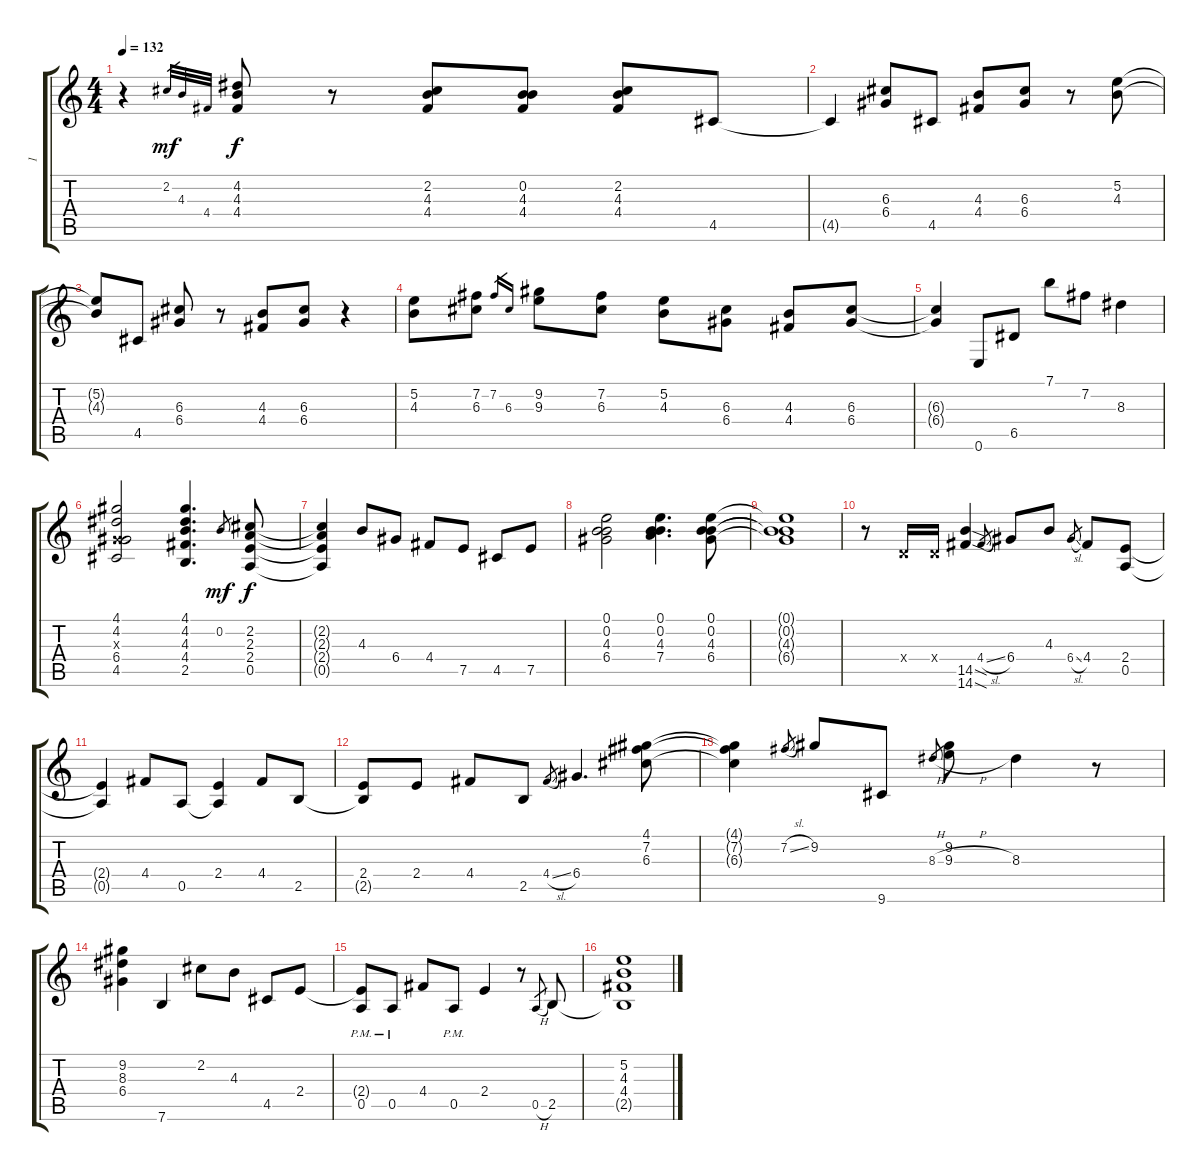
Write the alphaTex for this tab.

\track ("1" "1") {instrument acousticguitarsteel}
\staff {score tabs}
\tuning (E4 B3 G3 D3 A2 E2) {hide}
\ts (4 4)
\tempo 132
\clef g2
\ks c
r.4{dy f} 2.2.32{gr dy mf} 4.3.32{gr} 4.4.32{gr} (4.2 4.3 4.4).8{dy f} r.8 (2.2 4.3 4.4).8 (0.2 4.3 4.4).8 (2.2 4.3 4.4).8 4.5.8 |
4.5{t}.4 (6.3 6.4).8 4.5.8 (4.3 4.4).8 (6.3 6.4).8 r.8 (5.2 4.3).8 |
(5.2{t} 4.3{t}).8 4.5.8 (6.3 6.4).8 r.8 (4.3 4.4).8 (6.3 6.4).8 r.4 |
(5.2 4.3).8 (7.2 6.3).8 7.2.16{gr} 6.3.16{gr} (9.2 9.3).8 (7.2 6.3).8 (5.2 4.3).8 (6.3 6.4).8 (4.3 4.4).8 (6.3 6.4).8 |
(6.3{t} 6.4{t}).4 0.6.8 6.5.8 7.1.8 7.2.8 8.3.4 |
(4.1 4.2 0.3{x} 6.4 4.5).2 (4.1 4.2 4.3 4.4 2.5).4{d} 0.2.8{gr dy mf} (2.2 2.3 2.4 0.5).8{dy f} |
(2.2{t} 2.3{t} 2.4{t} 0.5{t}).4 4.3.8 6.4.8 4.4.8 7.5.8 4.5.8 7.5.8 |
(0.1 0.2 4.3 6.4).2 (0.1 0.2 4.3 7.4).4{d} (0.1 0.2 4.3 6.4).8 |
(0.1{t} 0.2{t} 4.3{t} 6.4{t}).1 |
r.8 0.4{x}.16 0.4{x}.16 (14.5{sod} 14.6{sod}).4 4.4{sl}.8{gr} 6.4.8 4.3.8 6.4{sl}.8{gr} 4.4.8 (2.4 0.5).8 |
(2.4{t} 0.5{t}).4 4.4.8 0.5.8 (2.4 0.5{t}).4 4.4.8 2.5.8 |
(2.4 2.5{t}).8 2.4.8 4.4.8 2.5.8 4.4{sl}.8{gr} 6.4.4{d} (4.1 7.2 6.3).8 |
(4.1{t} 7.2{t} 6.3{t}).4 7.2{sl}.8{gr} 9.2.8 9.6.8 8.3{h}.8{gr} (9.2 9.3{h}).8 8.3.4 r.8 |
(9.2 8.3 6.4).4 7.6.4 2.2.8 4.3.8 4.5.8 2.4.8 |
(2.4{t} 0.5{pm}).8 0.5{pm}.8 4.4.8 0.5{pm}.8 2.4.4 r.8 0.5{h}.8{gr} 2.5.8 |
(5.2 4.3 4.4 2.5{t}).1
